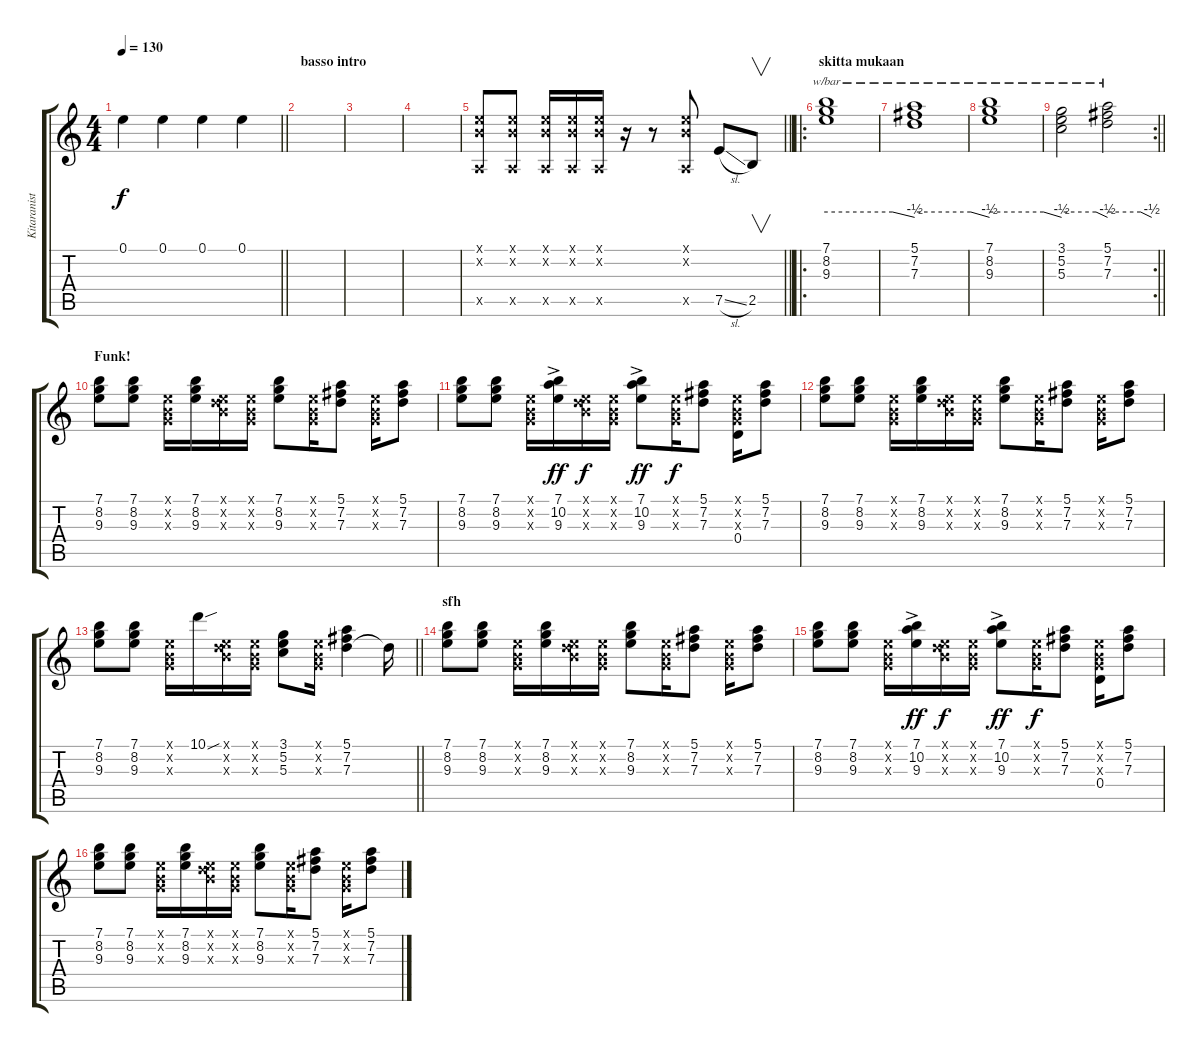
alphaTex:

\track ("Kitaranisti" "Kitaranist") {instrument electricguitarclean}
\staff {score tabs}
\tuning (E4 B3 G3 D3 A2 E2) {hide}
\ts (4 4)
\tempo 130
\clef g2
\barLineRight lightlight
\ks c
0.1.4{dy f instrument electricguitarclean} 0.1.4 0.1.4 0.1.4 |
\section ("" "basso intro")
|
|
|
\barLineRight lightlight
(0.1{x} 0.2{x} 0.5{x}).8 (0.1{x} 0.2{x} 0.5{x}).8 (0.1{x} 0.2{x} 0.5{x}).16 (0.1{x} 0.2{x} 0.5{x}).16 (0.1{x} 0.2{x} 0.5{x}).16 r.16 r.8 (0.1{x} 0.2{x} 0.5{x}).8 7.5{sl}.8 2.5.8{v} |
\ro
\section ("" "skitta mukaan")
(7.1 8.2 9.3).1{tbe (custom default 0 0 45 0 60 -2)} |
(5.1 7.2 7.3).1{tbe (custom default 0 0 45 0 60 -2)} |
(7.1 8.2 9.3).1{tbe (custom default 0 0 45 0 60 -2)} |
\rc 2
\barLineRight lightlight
(3.1 5.2 5.3).2{tbe (custom default 0 0 45 0 60 -2)} (5.1 7.2 7.3).2{tbe (custom default 0 0 45 0 60 -2)} |
\section ("" "Funk!")
(7.1 8.2 9.3).8 (7.1 8.2 9.3).8 (0.1{x} 0.2{x} 0.3{x}).16 (7.1 8.2 9.3).16 (0.1{x} 0.2{x} 7.3{x}).16 (0.1{x} 0.2{x} 0.3{x}).16 (7.1 8.2 9.3).8 (0.1{x} 0.2{x} 0.3{x}).16 (5.1 7.2 7.3).8 (0.1{x} 0.2{x} 0.3{x}).16 (5.1 7.2 7.3).8 |
(7.1 8.2 9.3).8 (7.1 8.2 9.3).8 (0.1{x} 0.2{x} 0.3{x}).16 (7.1 10.2{ac} 9.3).16{dy ff} (0.1{x} 0.2{x} 7.3{x}).16{dy f} (0.1{x} 0.2{x} 0.3{x}).16 (7.1 10.2{ac} 9.3).8{dy ff} (0.1{x} 0.2{x} 0.3{x}).16{dy f} (5.1 7.2 7.3).8 (0.1{x} 0.2{x} 0.3{x} 0.4).16 (5.1 7.2 7.3).8 |
(7.1 8.2 9.3).8 (7.1 8.2 9.3).8 (0.1{x} 0.2{x} 0.3{x}).16 (7.1 8.2 9.3).16 (0.1{x} 0.2{x} 7.3{x}).16 (0.1{x} 0.2{x} 0.3{x}).16 (7.1 8.2 9.3).8 (0.1{x} 0.2{x} 0.3{x}).16 (5.1 7.2 7.3).8 (0.1{x} 0.2{x} 0.3{x}).16 (5.1 7.2 7.3).8 |
\barLineRight lightlight
(7.1 8.2 9.3).8 (7.1 8.2 9.3).8 (0.1{x} 0.2{x} 0.3{x}).16 10.1{sou}.16 (0.1{x} 0.2{x} 7.3{x}).16 (0.1{x} 0.2{x} 0.3{x}).16 (3.1 5.2 5.3).8 (0.1{x} 0.2{x} 0.3{x}).16 (5.1 7.2 7.3).4 7.3{t}.16 |
\section ("" "sfh")
(7.1 8.2 9.3).8 (7.1 8.2 9.3).8 (0.1{x} 0.2{x} 0.3{x}).16 (7.1 8.2 9.3).16 (0.1{x} 0.2{x} 7.3{x}).16 (0.1{x} 0.2{x} 0.3{x}).16 (7.1 8.2 9.3).8 (0.1{x} 0.2{x} 0.3{x}).16 (5.1 7.2 7.3).8 (0.1{x} 0.2{x} 0.3{x}).16 (5.1 7.2 7.3).8 |
(7.1 8.2 9.3).8 (7.1 8.2 9.3).8 (0.1{x} 0.2{x} 0.3{x}).16 (7.1 10.2{ac} 9.3).16{dy ff} (0.1{x} 0.2{x} 7.3{x}).16{dy f} (0.1{x} 0.2{x} 0.3{x}).16 (7.1 10.2{ac} 9.3).8{dy ff} (0.1{x} 0.2{x} 0.3{x}).16{dy f} (5.1 7.2 7.3).8 (0.1{x} 0.2{x} 0.3{x} 0.4).16 (5.1 7.2 7.3).8 |
(7.1 8.2 9.3).8 (7.1 8.2 9.3).8 (0.1{x} 0.2{x} 0.3{x}).16 (7.1 8.2 9.3).16 (0.1{x} 0.2{x} 7.3{x}).16 (0.1{x} 0.2{x} 0.3{x}).16 (7.1 8.2 9.3).8 (0.1{x} 0.2{x} 0.3{x}).16 (5.1 7.2 7.3).8 (0.1{x} 0.2{x} 0.3{x}).16 (5.1 7.2 7.3).8
